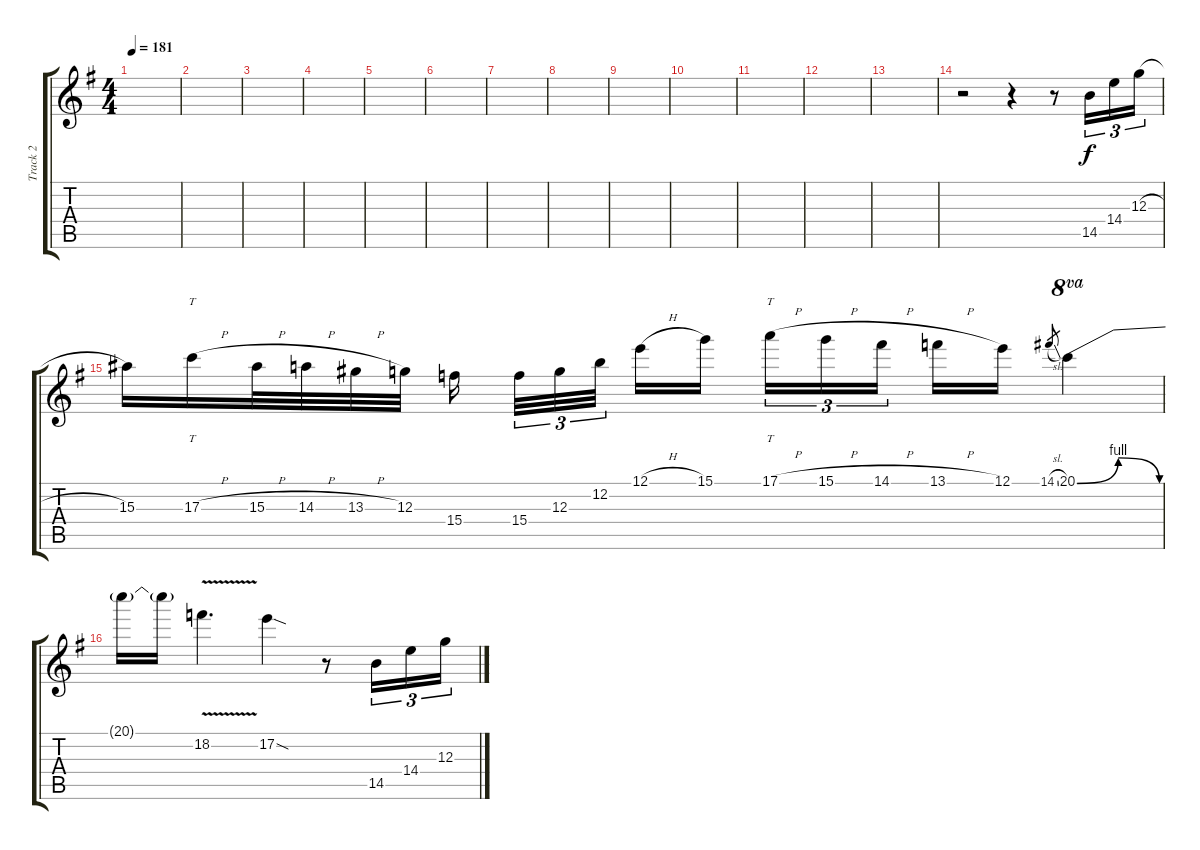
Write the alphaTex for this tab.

\track ("Track 2" "Track 2") {instrument distortionguitar}
\staff {score tabs}
\tuning (E4 B3 G3 D3 A2 E2) {hide}
\ts (4 4)
\tempo 181
\clef g2
\ks g
|
|
|
|
|
|
|
|
|
|
|
|
|
r.2 r.4 r.8 14.5.16{tu (3 2)} 14.4.16{tu (3 2)} 12.3{h}.16{tu (3 2)} |
15.3.16 17.3{h}.16{tt} 15.3{h}.32 14.3{h}.32 13.3{h}.32 12.3.32 15.4.16{beam splitsecondary} 15.4.32{tu (3 2)} 12.3.32{tu (3 2)} 12.2.32{tu (3 2) beam splitsecondary} 12.1{h}.16 15.1.16 17.1{h}.16{tt tu (3 2)} 15.1{h}.16{tu (3 2)} 14.1{h}.16{tu (3 2) beam splitsecondary} 13.1{h}.16 12.1.16 14.1{sl}.8{gr} 20.1{be (bendrelease 0 0 30 4 30 4 60 0)}.4{ot 8va} |
20.1{t}.16 20.1{t}.16 18.2{v}.4{d} 17.2{sod}.4 r.8 14.5.16{tu (3 2)} 14.4.16{tu (3 2)} 12.3{h}.16{tu (3 2)}
